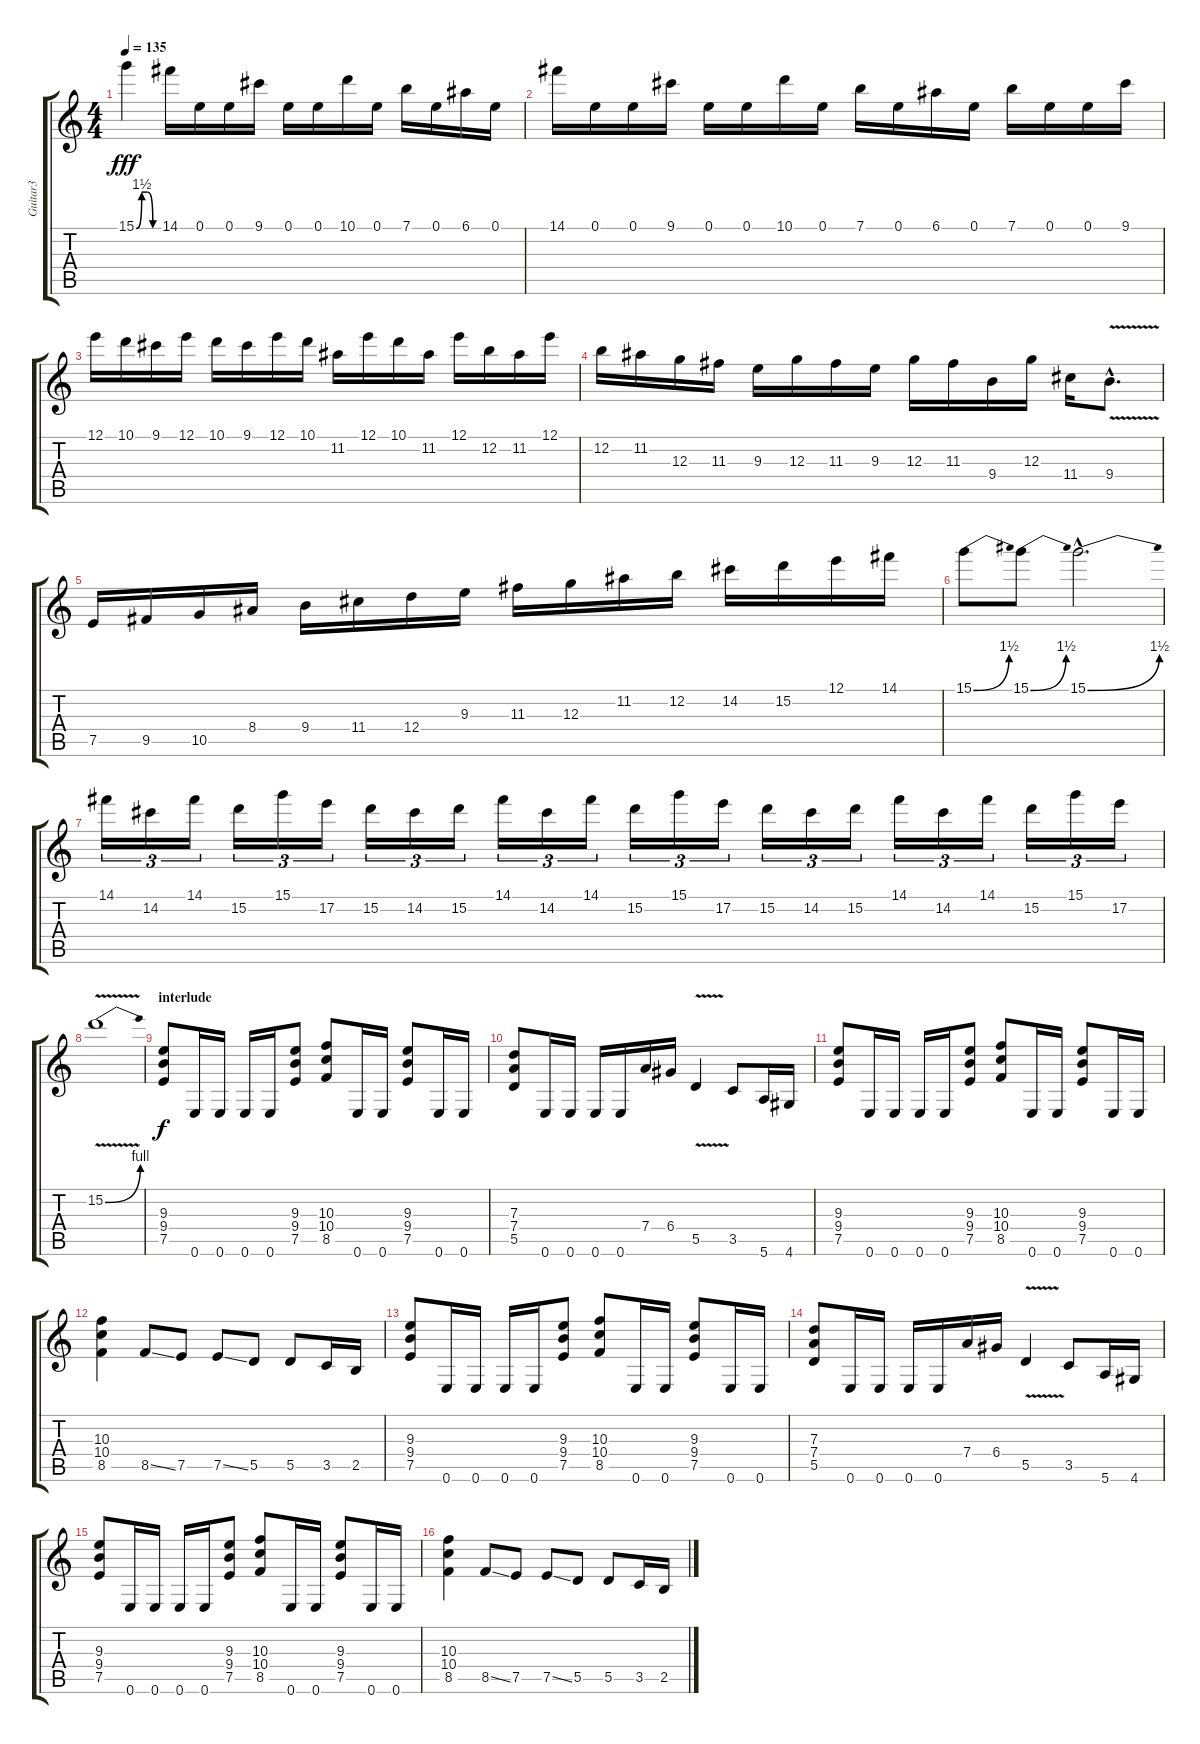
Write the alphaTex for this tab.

\track ("Guitar3" "Guitar3") {instrument distortionguitar}
\staff {score tabs}
\tuning (E4 B3 G3 D3 A2 E2) {hide}
\ts (4 4)
\tempo 135
\clef g2
\ks c
15.1{be (custom 0 0 15 6 30 6 45 0 60 0)}.4{dy fff} 14.1.16 0.1.16 0.1.16 9.1.16 0.1.16 0.1.16 10.1.16 0.1.16 7.1.16 0.1.16 6.1.16 0.1.16 |
14.1.16 0.1.16 0.1.16 9.1.16 0.1.16 0.1.16 10.1.16 0.1.16 7.1.16 0.1.16 6.1.16 0.1.16 7.1.16 0.1.16 0.1.16 9.1.16 |
12.1.16 10.1.16 9.1.16 12.1.16 10.1.16 9.1.16 12.1.16 10.1.16 11.2.16 12.1.16 10.1.16 11.2.16 12.1.16 12.2.16 11.2.16 12.1.16 |
12.2.16 11.2.16 12.3.16 11.3.16 9.3.16 12.3.16 11.3.16 9.3.16 12.3.16 11.3.16 9.4.16 12.3.16 11.4.16 9.4{v hac}.8{d} |
7.5.16 9.5.16 10.5.16 8.4.16 9.4.16 11.4.16 12.4.16 9.3.16 11.3.16 12.3.16 11.2.16 12.2.16 14.2.16 15.2.16 12.1.16 14.1.16 |
15.1{be (bend 0 0 60 6)}.8 15.1{be (bend 0 0 60 6)}.8 15.1{be (bend 0 0 60 6) hac}.2{d} |
14.1.16{tu (3 2)} 14.2.16{tu (3 2)} 14.1.16{tu (3 2)} 15.2.16{tu (3 2)} 15.1.16{tu (3 2)} 17.2.16{tu (3 2)} 15.2.16{tu (3 2)} 14.2.16{tu (3 2)} 15.2.16{tu (3 2)} 14.1.16{tu (3 2)} 14.2.16{tu (3 2)} 14.1.16{tu (3 2)} 15.2.16{tu (3 2)} 15.1.16{tu (3 2)} 17.2.16{tu (3 2)} 15.2.16{tu (3 2)} 14.2.16{tu (3 2)} 15.2.16{tu (3 2)} 14.1.16{tu (3 2)} 14.2.16{tu (3 2)} 14.1.16{tu (3 2)} 15.2.16{tu (3 2)} 15.1.16{tu (3 2)} 17.2.16{tu (3 2)} |
15.2{be (bend 0 0 60 4) v}.1 |
\section ("" "interlude")
(9.3 9.4 7.5).8{dy f volume 11} 0.6.16 0.6.16 0.6.16 0.6.16 (9.3 9.4 7.5).8 (10.3 10.4 8.5).8 0.6.16 0.6.16 (9.3 9.4 7.5).8 0.6.16 0.6.16 |
(7.3 7.4 5.5).8 0.6.16 0.6.16 0.6.16 0.6.16 7.4.16 6.4.16 5.5{v}.4 3.5.8 5.6.16 4.6.16 |
(9.3 9.4 7.5).8 0.6.16 0.6.16 0.6.16 0.6.16 (9.3 9.4 7.5).8 (10.3 10.4 8.5).8 0.6.16 0.6.16 (9.3 9.4 7.5).8 0.6.16 0.6.16 |
(10.3 10.4 8.5).4 8.5{ss}.8 7.5.8 7.5{ss}.8 5.5.8 5.5.8 3.5.16 2.5.16 |
(9.3 9.4 7.5).8 0.6.16 0.6.16 0.6.16 0.6.16 (9.3 9.4 7.5).8 (10.3 10.4 8.5).8 0.6.16 0.6.16 (9.3 9.4 7.5).8 0.6.16 0.6.16 |
(7.3 7.4 5.5).8 0.6.16 0.6.16 0.6.16 0.6.16 7.4.16 6.4.16 5.5{v}.4 3.5.8 5.6.16 4.6.16 |
(9.3 9.4 7.5).8 0.6.16 0.6.16 0.6.16 0.6.16 (9.3 9.4 7.5).8 (10.3 10.4 8.5).8 0.6.16 0.6.16 (9.3 9.4 7.5).8 0.6.16 0.6.16 |
(10.3 10.4 8.5).4 8.5{ss}.8 7.5.8 7.5{ss}.8 5.5.8 5.5.8 3.5.16 2.5.16
